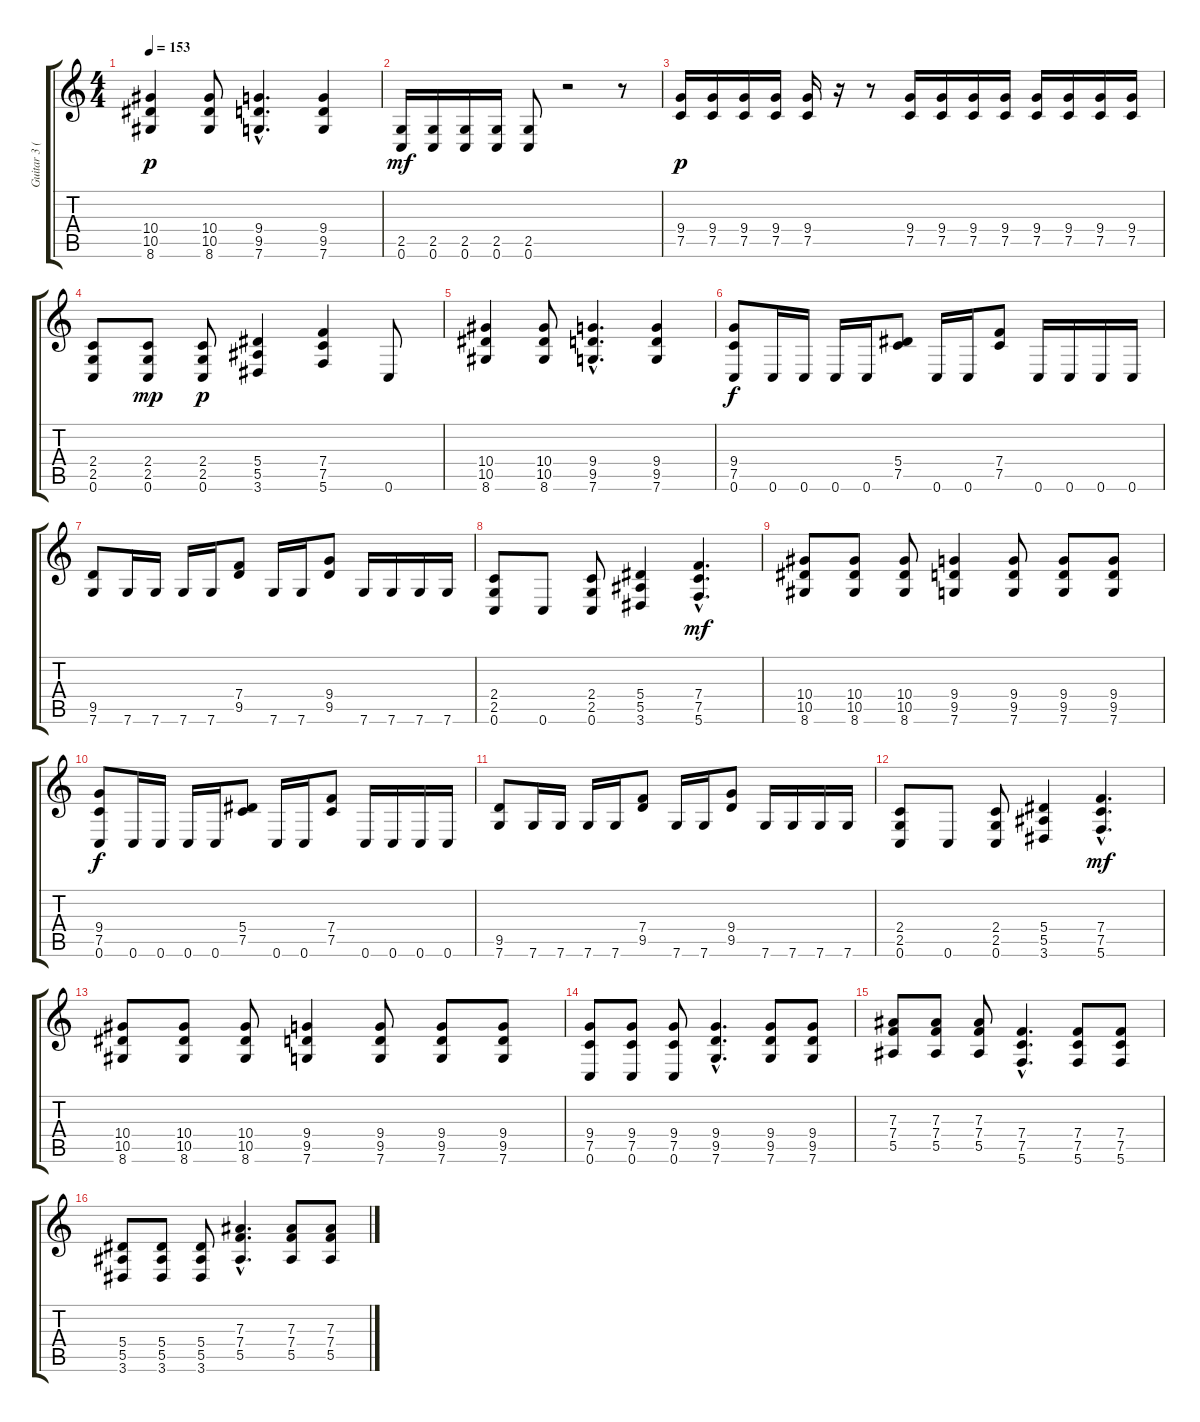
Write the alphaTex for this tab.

\track ("Guitar 3 (Rhytm)" "Guitar 3 (") {instrument distortionguitar}
\staff {score tabs}
\tuning (C4 G3 Eb3 Bb2 F2 C2) {hide}
\ts (4 4)
\tempo 153
\clef g2
\ks c
(10.4 10.5 8.6).4{dy p} (10.4 10.5 8.6).8 (9.4{hac} 9.5{hac} 7.6{hac}).4{d} (9.4 9.5 7.6).4 |
(2.5 0.6).16{dy mf} (2.5 0.6).16 (2.5 0.6).16 (2.5 0.6).16 (2.5 0.6).8 r.2 r.8 |
(9.4 7.5).16{dy p} (9.4 7.5).16 (9.4 7.5).16 (9.4 7.5).16 (9.4 7.5).16 r.16 r.8 (9.4 7.5).16 (9.4 7.5).16 (9.4 7.5).16 (9.4 7.5).16 (9.4 7.5).16 (9.4 7.5).16 (9.4 7.5).16 (9.4 7.5).16 |
(2.4 2.5 0.6).8 (2.4 2.5 0.6).8{dy mp} (2.4 2.5 0.6).8{dy p} (5.4 5.5 3.6).4 (7.4 7.5 5.6).4 0.6.8 |
(10.4 10.5 8.6).4 (10.4 10.5 8.6).8 (9.4{hac} 9.5{hac} 7.6{hac}).4{d} (9.4 9.5 7.6).4 |
(9.4 7.5 0.6).8{dy f balance 7} 0.6.16 0.6.16 0.6.16 0.6.16 (5.4 7.5).8 0.6.16 0.6.16 (7.4 7.5).8 0.6.16 0.6.16 0.6.16 0.6.16 |
(9.5 7.6).8 7.6.16 7.6.16 7.6.16 7.6.16 (7.4 9.5).8 7.6.16 7.6.16 (9.4 9.5).8 7.6.16 7.6.16 7.6.16 7.6.16 |
(2.4 2.5 0.6).8 0.6.8 (2.4 2.5 0.6).8 (5.4 5.5 3.6).4 (7.4{hac} 7.5{hac} 5.6{hac}).4{d dy mf} |
(10.4 10.5 8.6).8 (10.4 10.5 8.6).8 (10.4 10.5 8.6).8 (9.4 9.5 7.6).4 (9.4 9.5 7.6).8 (9.4 9.5 7.6).8 (9.4 9.5 7.6).8 |
(9.4 7.5 0.6).8{dy f} 0.6.16 0.6.16 0.6.16 0.6.16 (5.4 7.5).8 0.6.16 0.6.16 (7.4 7.5).8 0.6.16 0.6.16 0.6.16 0.6.16 |
(9.5 7.6).8 7.6.16 7.6.16 7.6.16 7.6.16 (7.4 9.5).8 7.6.16 7.6.16 (9.4 9.5).8 7.6.16 7.6.16 7.6.16 7.6.16 |
(2.4 2.5 0.6).8 0.6.8 (2.4 2.5 0.6).8 (5.4 5.5 3.6).4 (7.4{hac} 7.5{hac} 5.6{hac}).4{d dy mf} |
(10.4 10.5 8.6).8 (10.4 10.5 8.6).8 (10.4 10.5 8.6).8 (9.4 9.5 7.6).4 (9.4 9.5 7.6).8 (9.4 9.5 7.6).8 (9.4 9.5 7.6).8 |
(9.4 7.5 0.6).8{balance 6} (9.4 7.5 0.6).8 (9.4 7.5 0.6).8 (9.4{hac} 9.5{hac} 7.6{hac}).4{d} (9.4 9.5 7.6).8 (9.4 9.5 7.6).8 |
(7.3 7.4 5.5).8 (7.3 7.4 5.5).8 (7.3 7.4 5.5).8 (7.4{hac} 7.5{hac} 5.6{hac}).4{d} (7.4 7.5 5.6).8 (7.4 7.5 5.6).8 |
(5.4 5.5 3.6).8 (5.4 5.5 3.6).8 (5.4 5.5 3.6).8 (7.3{hac} 7.4{hac} 5.5{hac}).4{d} (7.3 7.4 5.5).8 (7.3 7.4 5.5).8
